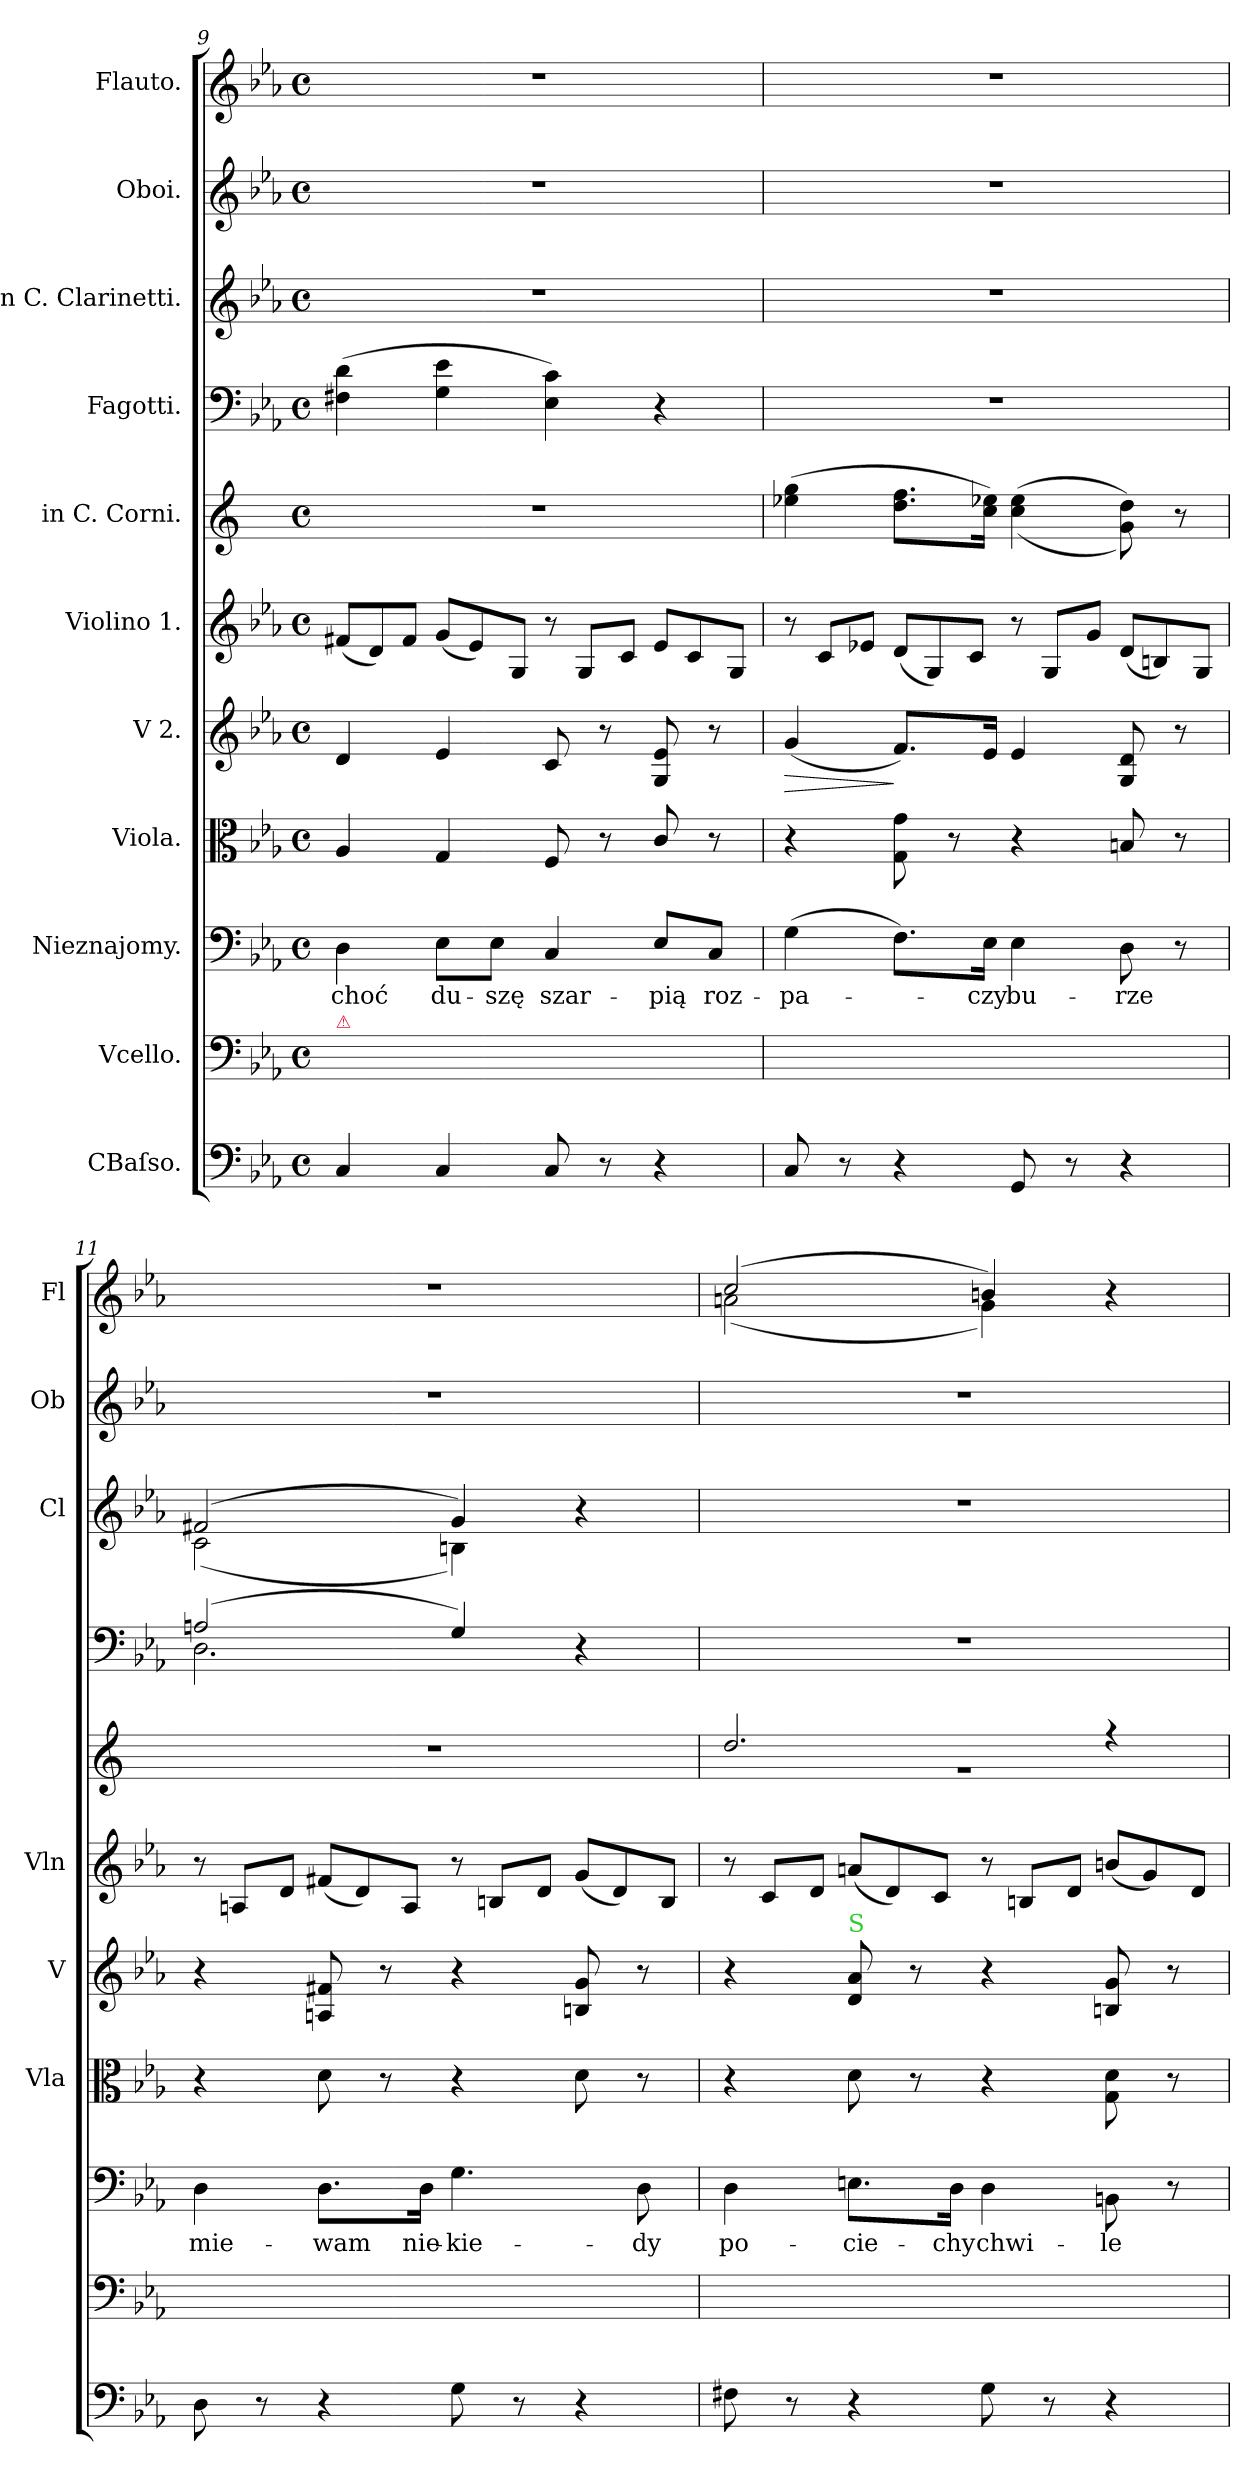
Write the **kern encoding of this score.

**kern	**kern	**kern	**text	**kern	**kern	**dynam	**kern	**kern	**kern	**kern	**kern	**kern
*part11	*part10	*part9	*part9	*part8	*part7	*part7	*part6	*part5	*part4	*part3	*part2	*part1
*staff11	*staff10	*staff9	*staff9	*staff8	*staff7	*staff7	*staff6	*staff5	*staff4	*staff3	*staff2	*staff1
*I"CBaſso.	*I"Vcello.	*I"Nieznajomy.	*	*I"Viola.	*I"V 2.	*	*I"Violino 1.	*I"in C. Corni.	*I"Fagotti.	*I"in C. Clarinetti.	*I"Oboi.	*I"Flauto.
*	*	*	*	*I'Vla	*I'V	*	*I'Vln	*	*	*I'Cl	*I'Ob	*I'Fl
*clefF4	*clefF4	*clefF4	*	*clefC3	*clefG2	*	*clefG2	*clefG2	*clefF4	*clefG2	*clefG2	*clefG2
*k[b-e-a-]	*k[b-e-a-]	*k[b-e-a-]	*	*k[b-e-a-]	*k[b-e-a-]	*	*k[b-e-a-]	*k[]	*k[b-e-a-]	*k[b-e-a-]	*k[b-e-a-]	*k[b-e-a-]
*M4/4	*M4/4	*M4/4	*	*M4/4	*M4/4	*	*M4/4	*M4/4	*M4/4	*M4/4	*M4/4	*M4/4
*met(c)	*met(c)	*met(c)	*	*met(c)	*met(c)	*	*met(c)	*met(c)	*met(c)	*met(c)	*met(c)	*met(c)
*	*	*	*	*	*	*	*Xtuplet	*	*	*	*	*
=9	=9	=9	=9	=9	=9	=9	=9	=9	=9	=9	=9	=9
!	!LO:TX:a:color=crimson:t=⚠	!	!	!	!	!	!	!	!	!	!	!
4C/	4C/yy	4D\	choć	4A-/	4d/	.	(12f#X/L	1r	(4F#X\ 4d\	1r	1r	1r
.	.	.	.	.	.	.	12d/)	.	.	.	.	.
.	.	.	.	.	.	.	12f#/J	.	.	.	.	.
4C/	4C/yy	8E-\L	du-	4G/	4e-/	.	(12g/L	.	4G\ 4e-\	.	.	.
.	.	.	.	.	.	.	12e-/)	.	.	.	.	.
.	.	8E-\J	-szę	.	.	.	.	.	.	.	.	.
.	.	.	.	.	.	.	12G/J	.	.	.	.	.
8C/	8C/yy	4C/	szar-	8F/	8c/	.	12r	.	4E-\ 4c\)	.	.	.
.	.	.	.	.	.	.	12G/L	.	.	.	.	.
8r	8ryy	.	.	8r	8r	.	.	.	.	.	.	.
.	.	.	.	.	.	.	12c/J	.	.	.	.	.
4r	4ryy	8E-/L	-pią	8c/	8G/ 8e-/	.	12e-/L	.	4r	.	.	.
.	.	.	.	.	.	.	12c/	.	.	.	.	.
.	.	8C/J	roz-	8r	8r	.	.	.	.	.	.	.
.	.	.	.	.	.	.	12G/J	.	.	.	.	.
=10	=10	=10	=10	=10	=10	=10	=10	=10	=10	=10	=10	=10
!	!	!	!	!	!	!LO:HP:b	!	!	!	!	!	!
8C/	8C/yy	(4G\	-pa-	4r	(4g/	>	12r	(4ee-X\ 4gg\	1r	1r	1r	1r
.	.	.	.	.	.	.	12c/L	.	.	.	.	.
8r	8ryy	.	.	.	.	.	.	.	.	.	.	.
.	.	.	.	.	.	.	12e-X/J	.	.	.	.	.
4r	4ryy	8.F\L)	.	8G\ 8g\	8.f/L)	]	(12d/L	8.dd\ 8.ff\L	.	.	.	.
.	.	.	.	.	.	.	12G/)	.	.	.	.	.
.	.	.	.	8r	.	.	.	.	.	.	.	.
.	.	.	.	.	.	.	12c/J	.	.	.	.	.
.	.	16E-\Jk	-czy	.	16e-/Jk	.	.	16cc\ 16ee-X\Jk)	.	.	.	.
8GG/	8GG/yy	4E-\	bu-	4r	4e-/	.	12r	(<(>4cc\ 4ee-\	.	.	.	.
.	.	.	.	.	.	.	12G/L	.	.	.	.	.
8r	8ryy	.	.	.	.	.	.	.	.	.	.	.
.	.	.	.	.	.	.	12g/J	.	.	.	.	.
4r	4ryy	8D\	-rze	8Bn/	8G/ 8d/	.	(12d/L	8g\ 8dd\))	.	.	.	.
.	.	.	.	.	.	.	12Bn/)	.	.	.	.	.
.	.	8r	.	8r	8r	.	.	8r	.	.	.	.
.	.	.	.	.	.	.	12G/J	.	.	.	.	.
=11	=11	=11	=11	=11	=11	=11	=11	=11	=11	=11	=11	=11
*	*	*	*	*	*	*	*	*	*^	*^	*	*
8D\	8D\yy	4D\	mie-	4r	4r	.	12r	1r	(<2An/	2.D\	(2f#X/	(2c\	1r	1r
.	.	.	.	.	.	.	12An/L	.	.	.	.	.	.	.
8r	8ryy	.	.	.	.	.	.	.	.	.	.	.	.	.
.	.	.	.	.	.	.	12d/J	.	.	.	.	.	.	.
4r	4ryy	8.D\L	-wam	8d\	8An/ 8f#X/	.	(12f#X/L	.	.	.	.	.	.	.
.	.	.	.	.	.	.	12d/)	.	.	.	.	.	.	.
.	.	.	.	8r	8r	.	.	.	.	.	.	.	.	.
.	.	.	.	.	.	.	12A/J	.	.	.	.	.	.	.
.	.	16D\Jk	nie-	.	.	.	.	.	.	.	.	.	.	.
8G\	8G\yy	4.G\	-kie-	4r	4r	.	12r	.	4G/)	.	4g/)	4Bn\)	.	.
.	.	.	.	.	.	.	12Bn/L	.	.	.	.	.	.	.
8r	8ryy	.	.	.	.	.	.	.	.	.	.	.	.	.
.	.	.	.	.	.	.	12d/J	.	.	.	.	.	.	.
4r	4ryy	.	.	8d\	8Bn/ 8g/	.	(12g/L	.	4r	4ryy	4r	4ryy	.	.
.	.	.	.	.	.	.	12d/)	.	.	.	.	.	.	.
.	.	8D\	-dy	8r	8r	.	.	.	.	.	.	.	.	.
.	.	.	.	.	.	.	12B/J	.	.	.	.	.	.	.
*	*	*	*	*	*	*	*	*	*v	*v	*	*	*	*
*	*	*	*	*	*	*	*	*	*	*v	*v	*	*
=12	=12	=12	=12	=12	=12	=12	=12	=12	=12	=12	=12	=12
*	*	*	*	*	*	*	*	*^	*	*	*	*^
8F#X\	8F#X\yy	4D\	po-	4r	4r	.	12r	2.dd/	1r	1r	1r	1r	(2cc/	(>2an\
.	.	.	.	.	.	.	12c/L	.	.	.	.	.	.	.
8r	8ryy	.	.	.	.	.	.	.	.	.	.	.	.	.
.	.	.	.	.	.	.	12d/J	.	.	.	.	.	.	.
!	!	!	!	!	!LO:TX:a:color=limegreen:t=S	!	!	!	!	!	!	!	!	!
4r	4ryy	8.En\L	-cie-	8d\	8d/ 8a-/	.	(12an/L	.	.	.	.	.	.	.
.	.	.	.	.	.	.	12d/)	.	.	.	.	.	.	.
.	.	.	.	8r	8r	.	.	.	.	.	.	.	.	.
.	.	.	.	.	.	.	12c/J	.	.	.	.	.	.	.
.	.	16D\Jk	-chy	.	.	.	.	.	.	.	.	.	.	.
8G\	8G\yy	4D\	chwi-	4r	4r	.	12r	.	.	.	.	.	4bn/)	4g\)
.	.	.	.	.	.	.	12Bn/L	.	.	.	.	.	.	.
8r	8ryy	.	.	.	.	.	.	.	.	.	.	.	.	.
.	.	.	.	.	.	.	12d/J	.	.	.	.	.	.	.
4r	4ryy	8BBn\	-le	8G\ 8d\	8Bn/ 8g/	.	(12bn/L	4r	.	.	.	.	4r	4ryy
.	.	.	.	.	.	.	12g/)	.	.	.	.	.	.	.
.	.	8r	.	8r	8r	.	.	.	.	.	.	.	.	.
.	.	.	.	.	.	.	12d/J	.	.	.	.	.	.	.
*	*	*	*	*	*	*	*	*v	*v	*	*	*	*v	*v
=	=	=	=	=	=	=	=	=	=	=	=	=
*-	*-	*-	*-	*-	*-	*-	*-	*-	*-	*-	*-	*-
